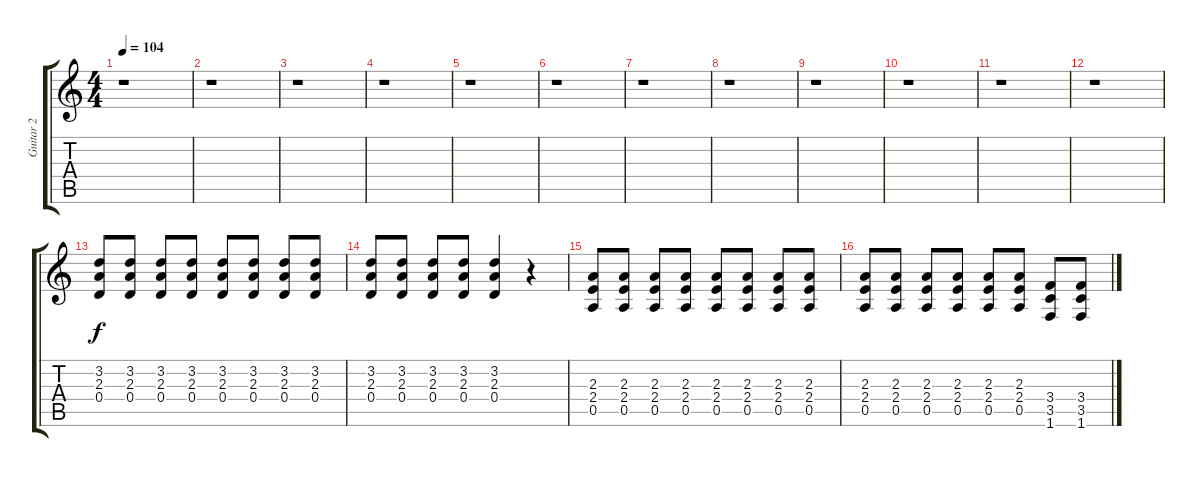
\track ("Guitar 2" "Guitar 2") {instrument overdrivenguitar}
\staff {score tabs}
\tuning (E4 B3 G3 D3 A2 E2) {hide}
\ts (4 4)
\tempo 104
\clef g2
\ks c
r.1{dy f} |
r.1 |
r.1 |
r.1 |
r.1 |
r.1 |
r.1 |
r.1 |
r.1 |
r.1 |
r.1 |
r.1 |
(3.2 2.3 0.4).8 (3.2 2.3 0.4).8 (3.2 2.3 0.4).8 (3.2 2.3 0.4).8 (3.2 2.3 0.4).8 (3.2 2.3 0.4).8 (3.2 2.3 0.4).8 (3.2 2.3 0.4).8 |
(3.2 2.3 0.4).8 (3.2 2.3 0.4).8 (3.2 2.3 0.4).8 (3.2 2.3 0.4).8 (3.2 2.3 0.4).4 r.4 |
(2.3 2.4 0.5).8 (2.3 2.4 0.5).8 (2.3 2.4 0.5).8 (2.3 2.4 0.5).8 (2.3 2.4 0.5).8 (2.3 2.4 0.5).8 (2.3 2.4 0.5).8 (2.3 2.4 0.5).8 |
(2.3 2.4 0.5).8 (2.3 2.4 0.5).8 (2.3 2.4 0.5).8 (2.3 2.4 0.5).8 (2.3 2.4 0.5).8 (2.3 2.4 0.5).8 (3.4 3.5 1.6).8 (3.4 3.5 1.6).8
